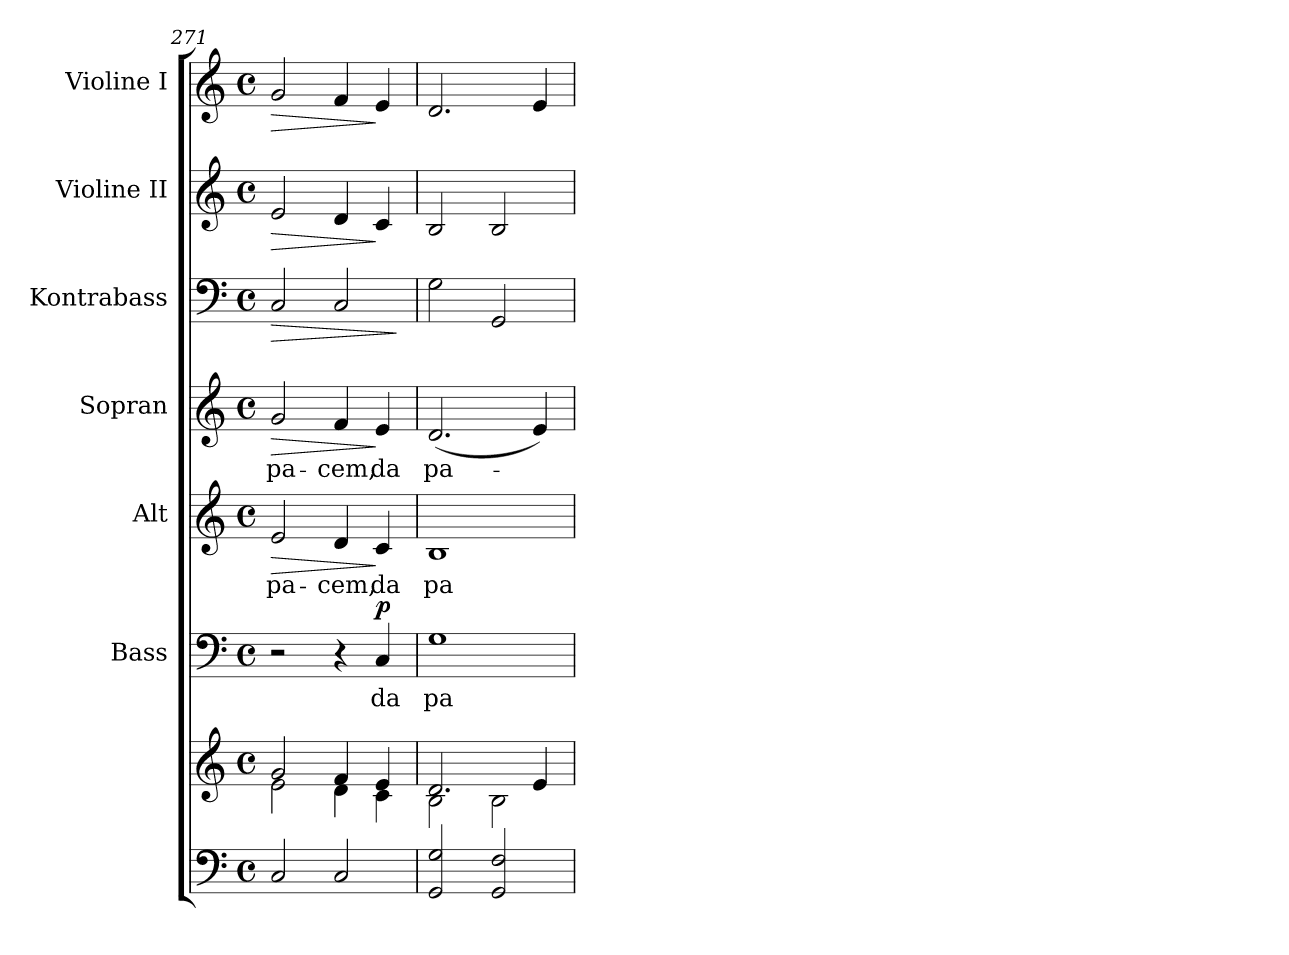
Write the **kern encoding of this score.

**kern	**kern	**kern	**text	**dynam	**kern	**text	**dynam	**kern	**text	**dynam	**kern	**dynam	**kern	**dynam	**kern	**dynam
*part7	*part7	*part6	*part6	*part6	*part5	*part5	*part5	*part4	*part4	*part4	*part3	*part3	*part2	*part2	*part1	*part1
*staff8	*staff7	*staff6	*staff6	*staff6	*staff5	*staff5	*staff5	*staff4	*staff4	*staff4	*staff3	*staff3	*staff2	*staff2	*staff1	*staff1
*	*	*I"Bass	*	*	*I"Alt	*	*	*I"Sopran	*	*	*I"Kontrabass	*	*I"Violine II	*	*I"Violine I	*
*	*	*I'B.	*	*	*I'A.	*	*	*I'S.	*	*	*I'Kb.	*	*I'Vl. II	*	*I'Vl. I	*
*clefF4	*clefG2	*clefF4	*	*	*clefG2	*	*	*clefG2	*	*	*clefF4	*	*clefG2	*	*clefG2	*
*	*	*	*	*	*	*	*	*	*	*	*ITrd7c12	*	*	*	*	*
*k[]	*k[]	*k[]	*	*	*k[]	*	*	*k[]	*	*	*k[]	*	*k[]	*	*k[]	*
*C:	*C:	*C:	*	*	*C:	*	*	*C:	*	*	*C:	*	*C:	*	*C:	*
*M4/4	*M4/4	*M4/4	*	*	*M4/4	*	*	*M4/4	*	*	*M4/4	*	*M4/4	*	*M4/4	*
*met(c)	*met(c)	*met(c)	*	*	*met(c)	*	*	*met(c)	*	*	*met(c)	*	*met(c)	*	*met(c)	*
=271	=271	=271	=271	=271	=271	=271	=271	=271	=271	=271	=271	=271	=271	=271	=271	=271
*	*^	*	*	*	*	*	*	*	*	*	*	*	*	*	*	*
!	!	!	!	!	!	!	!LO:LY:b	!LO:HP:b	!	!LO:LY:b	!LO:HP:b	!	!LO:HP:b	!	!LO:HP:b	!	!LO:HP:b
2C/	2g/	2e\	2r	.	.	2e/	pa-	>	2g/	pa-	>	2CC/	>	2e/	>	2g/	>
!	!	!	!	!	!	!	!LO:LY:b	!	!	!LO:LY:b	!	!	!	!	!	!	!
2C/	4f/	4d\	4r	.	.	4d/	-cem,	.	4f/	-cem,	.	2CC/	.	4d/	.	4f/	.
!	!	!	!	!LO:LY:b	!LO:DY:a	!	!LO:LY:b	!	!	!LO:LY:b	!	!	!	!	!	!	!
.	4e/	4c\	4C/	da	p	4c/	da	]	4e/	da	]	.	.	4c/	]	4e/	]
*	*v	*v	*	*	*	*	*	*	*	*	*	*	*	*	*	*	*
.	.	.	.	.	.	.	.	.	.	.	.	]	.	.	.	.
=272	=272	=272	=272	=272	=272	=272	=272	=272	=272	=272	=272	=272	=272	=272	=272	=272
*	*^	*	*	*	*	*	*	*	*	*	*	*	*	*	*	*
!	!	!	!	!LO:LY:b	!	!	!LO:LY:b	!	!	!LO:LY:b	!	!	!	!	!	!	!
2GG/ 2G/	2.d/	2B\	1G	pa-	.	1B	pa-	.	(<2.d/	pa-	.	2GG\	.	2B/	.	2.d/	.
2GG/ 2F/	.	2B\	.	.	.	.	.	.	.	.	.	2GGG/	.	2B/	.	.	.
.	4e/	.	.	.	.	.	.	.	4e/)	.	.	.	.	.	.	4e/	.
*	*v	*v	*	*	*	*	*	*	*	*	*	*	*	*	*	*	*
=	=	=	=	=	=	=	=	=	=	=	=	=	=	=	=	=
*-	*-	*-	*-	*-	*-	*-	*-	*-	*-	*-	*-	*-	*-	*-	*-	*-
